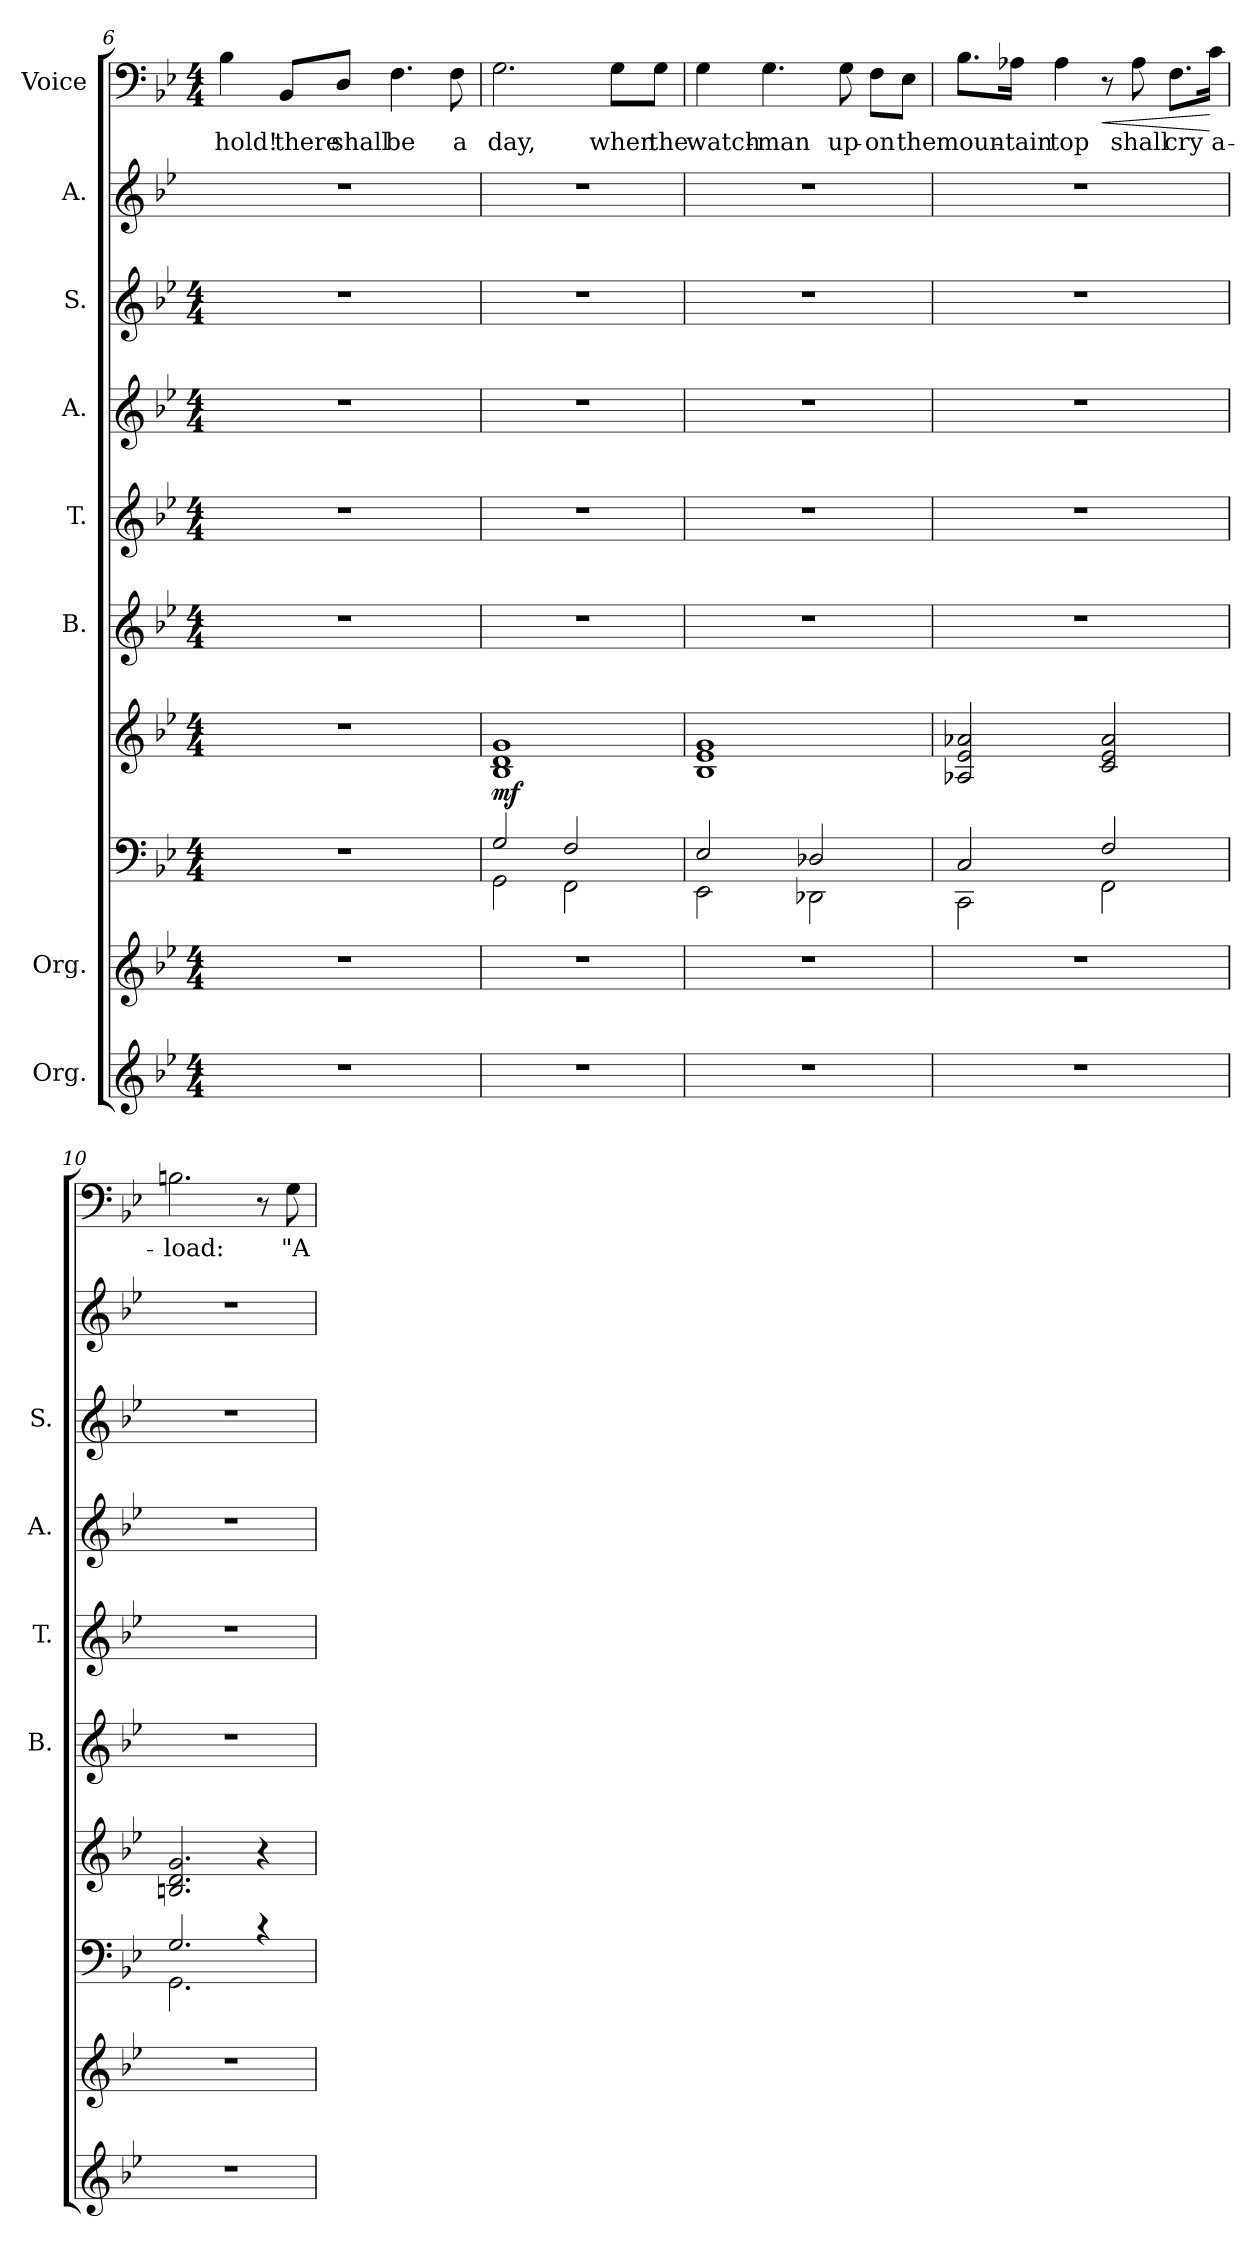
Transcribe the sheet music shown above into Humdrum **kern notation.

**kern	**kern	**kern	**dynam	**kern	**kern	**kern	**kern	**kern	**kern	**kern	**text	**dynam
*part10	*part9	*part8	*part8	*part7	*part6	*part5	*part4	*part3	*part2	*part1	*part1	*part1
*staff10	*staff9	*staff8	*staff8	*staff7	*staff6	*staff5	*staff4	*staff3	*staff2	*staff1	*staff1	*staff1
*I"Org.	*I"Org.	*	*	*	*I"B.	*I"T.	*I"A.	*I"S.	*I"A.	*I"Voice	*	*
*	*	*	*	*	*I'B.	*I'T.	*I'A.	*I'S.	*	*	*	*
!!LO:LB:g=z
*clefG2	*clefG2	*clefF4	*	*clefG2	*clefG2	*clefG2	*clefG2	*clefG2	*clefG2	*clefF4	*	*
*k[b-e-]	*k[b-e-]	*k[b-e-]	*	*k[b-e-]	*k[b-e-]	*k[b-e-]	*k[b-e-]	*k[b-e-]	*k[b-e-]	*k[b-e-]	*	*
*B-:	*B-:	*B-:	*	*B-:	*B-:	*B-:	*B-:	*B-:	*B-:	*B-:	*	*
*M4/4	*M4/4	*M4/4	*	*M4/4	*M4/4	*M4/4	*M4/4	*M4/4	*	*M4/4	*	*
=6	=6	=6	=6	=6	=6	=6	=6	=6	=6	=6	=6	=6
!	!	!	!	!	!	!	!	!	!	!	!LO:LY:b	!
1r	1r	1r	.	1r	1r	1r	1r	1r	1r	4B-\	-hold!	.
!	!	!	!	!	!	!	!	!	!	!	!LO:LY:b	!
.	.	.	.	.	.	.	.	.	.	8BB-/L	there	.
!	!	!	!	!	!	!	!	!	!	!	!LO:LY:b	!
.	.	.	.	.	.	.	.	.	.	8D/J	shall	.
!	!	!	!	!	!	!	!	!	!	!	!LO:LY:b	!
.	.	.	.	.	.	.	.	.	.	4.F\	be	.
!	!	!	!	!	!	!	!	!	!	!	!LO:LY:b	!
.	.	.	.	.	.	.	.	.	.	8F\	a	.
=7	=7	=7	=7	=7	=7	=7	=7	=7	=7	=7	=7	=7
*	*	*^	*	*	*	*	*	*	*	*	*	*
!	!	!	!	!LO:DY:a	!	!	!	!	!	!	!	!LO:LY:b	!
1r	1r	2G/	2GG\	mf	1B- 1d 1g	1r	1r	1r	1r	1r	2.G\	day,	.
.	.	2F/	2FF\	.	.	.	.	.	.	.	.	.	.
!	!	!	!	!	!	!	!	!	!	!	!	!LO:LY:b	!
.	.	.	.	.	.	.	.	.	.	.	8G\L	when	.
!	!	!	!	!	!	!	!	!	!	!	!	!LO:LY:b	!
.	.	.	.	.	.	.	.	.	.	.	8G\J	the	.
=8	=8	=8	=8	=8	=8	=8	=8	=8	=8	=8	=8	=8	=8
!	!	!	!	!	!	!	!	!	!	!	!	!LO:LY:b	!
1r	1r	2E-/	2EE-\	.	1B- 1e- 1g	1r	1r	1r	1r	1r	4G\	watch-	.
!	!	!	!	!	!	!	!	!	!	!	!	!LO:LY:b	!
.	.	.	.	.	.	.	.	.	.	.	4.G\	-man	.
.	.	2D-X/	2DD-X\	.	.	.	.	.	.	.	.	.	.
!	!	!	!	!	!	!	!	!	!	!	!	!LO:LY:b	!
.	.	.	.	.	.	.	.	.	.	.	8G\	up-	.
!	!	!	!	!	!	!	!	!	!	!	!	!LO:LY:b	!
.	.	.	.	.	.	.	.	.	.	.	8F\L	-on	.
!	!	!	!	!	!	!	!	!	!	!	!	!LO:LY:b	!
.	.	.	.	.	.	.	.	.	.	.	8E-\J	the	.
=9	=9	=9	=9	=9	=9	=9	=9	=9	=9	=9	=9	=9	=9
!	!	!	!	!	!	!	!	!	!	!	!	!LO:LY:b	!
1r	1r	2C/	2CC\	.	2A-X/ 2e-/ 2a-X/	1r	1r	1r	1r	1r	8.B-\L	moun-	.
!	!	!	!	!	!	!	!	!	!	!	!	!LO:LY:b:rj	!
.	.	.	.	.	.	.	.	.	.	.	16A-X\Jk	-tain	.
!	!	!	!	!	!	!	!	!	!	!	!	!LO:LY:b	!
.	.	.	.	.	.	.	.	.	.	.	4A-\	top	.
!	!	!	!	!	!	!	!	!	!	!	!	!	!LO:HP:b
.	.	2F/	2FF\	.	2c/ 2e-/ 2a-/	.	.	.	.	.	8r	.	<
!	!	!	!	!	!	!	!	!	!	!	!	!LO:LY:b	!
.	.	.	.	.	.	.	.	.	.	.	8A-\	shall	.
!	!	!	!	!	!	!	!	!	!	!	!	!LO:LY:b	!
.	.	.	.	.	.	.	.	.	.	.	8.F\L	cry	.
!	!	!	!	!	!	!	!	!	!	!	!	!LO:LY:b	!
.	.	.	.	.	.	.	.	.	.	.	16c\Jk	a-	[
!!LO:LB:g=z
=10	=10	=10	=10	=10	=10	=10	=10	=10	=10	=10	=10	=10	=10
!	!	!	!	!	!	!	!	!	!	!	!	!LO:LY:b	!
1r	1r	2.G/	2.GG\	.	2.Bn/ 2.d/ 2.g/	1r	1r	1r	1r	1r	2.Bn\	-load:	.
.	.	4rc	4ryy	.	4r	.	.	.	.	.	8r	.	.
!	!	!	!	!	!	!	!	!	!	!	!	!LO:LY:b	!
.	.	.	.	.	.	.	.	.	.	.	8G\	"A-	.
*	*	*v	*v	*	*	*	*	*	*	*	*	*	*
=	=	=	=	=	=	=	=	=	=	=	=	=
*-	*-	*-	*-	*-	*-	*-	*-	*-	*-	*-	*-	*-
